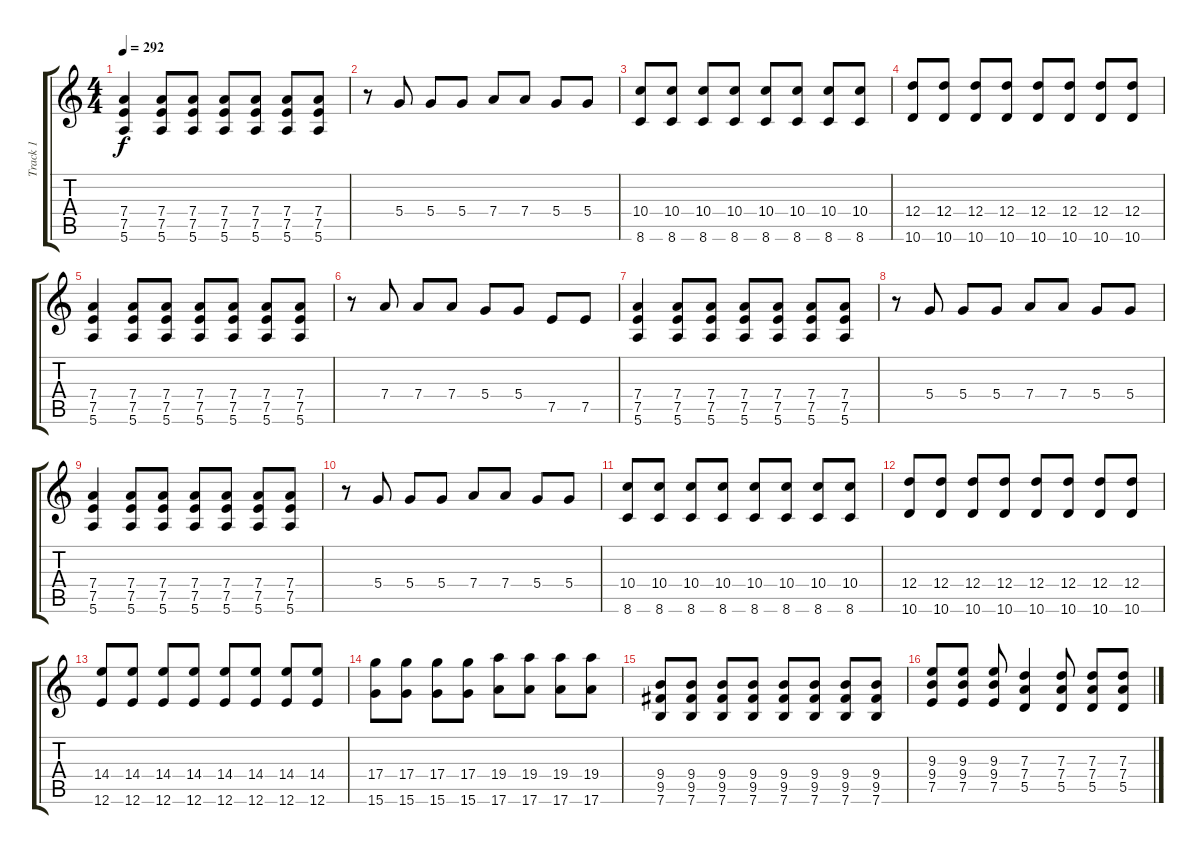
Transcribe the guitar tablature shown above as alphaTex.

\track ("Track 1" "Track 1") {instrument distortionguitar}
\staff {score tabs}
\tuning (E4 B3 G3 D3 A2 E2) {hide}
\ts (4 4)
\tempo 292
\clef g2
\ks c
(7.4 7.5 5.6).4{dy f} (7.4 7.5 5.6).8 (7.4 7.5 5.6).8 (7.4 7.5 5.6).8 (7.4 7.5 5.6).8 (7.4 7.5 5.6).8 (7.4 7.5 5.6).8 |
r.8 5.4.8 5.4.8 5.4.8 7.4.8 7.4.8 5.4.8 5.4.8 |
(10.4 8.6).8 (10.4 8.6).8 (10.4 8.6).8 (10.4 8.6).8 (10.4 8.6).8 (10.4 8.6).8 (10.4 8.6).8 (10.4 8.6).8 |
(12.4 10.6).8 (12.4 10.6).8 (12.4 10.6).8 (12.4 10.6).8 (12.4 10.6).8 (12.4 10.6).8 (12.4 10.6).8 (12.4 10.6).8 |
(7.4 7.5 5.6).4 (7.4 7.5 5.6).8 (7.4 7.5 5.6).8 (7.4 7.5 5.6).8 (7.4 7.5 5.6).8 (7.4 7.5 5.6).8 (7.4 7.5 5.6).8 |
r.8 7.4.8 7.4.8 7.4.8 5.4.8 5.4.8 7.5.8 7.5.8 |
(7.4 7.5 5.6).4 (7.4 7.5 5.6).8 (7.4 7.5 5.6).8 (7.4 7.5 5.6).8 (7.4 7.5 5.6).8 (7.4 7.5 5.6).8 (7.4 7.5 5.6).8 |
r.8 5.4.8 5.4.8 5.4.8 7.4.8 7.4.8 5.4.8 5.4.8 |
(7.4 7.5 5.6).4 (7.4 7.5 5.6).8 (7.4 7.5 5.6).8 (7.4 7.5 5.6).8 (7.4 7.5 5.6).8 (7.4 7.5 5.6).8 (7.4 7.5 5.6).8 |
r.8 5.4.8 5.4.8 5.4.8 7.4.8 7.4.8 5.4.8 5.4.8 |
(10.4 8.6).8 (10.4 8.6).8 (10.4 8.6).8 (10.4 8.6).8 (10.4 8.6).8 (10.4 8.6).8 (10.4 8.6).8 (10.4 8.6).8 |
(12.4 10.6).8 (12.4 10.6).8 (12.4 10.6).8 (12.4 10.6).8 (12.4 10.6).8 (12.4 10.6).8 (12.4 10.6).8 (12.4 10.6).8 |
(14.4 12.6).8 (14.4 12.6).8 (14.4 12.6).8 (14.4 12.6).8 (14.4 12.6).8 (14.4 12.6).8 (14.4 12.6).8 (14.4 12.6).8 |
(17.4 15.6).8 (17.4 15.6).8 (17.4 15.6).8 (17.4 15.6).8 (19.4 17.6).8 (19.4 17.6).8 (19.4 17.6).8 (19.4 17.6).8 |
(9.4 9.5 7.6).8 (9.4 9.5 7.6).8 (9.4 9.5 7.6).8 (9.4 9.5 7.6).8 (9.4 9.5 7.6).8 (9.4 9.5 7.6).8 (9.4 9.5 7.6).8 (9.4 9.5 7.6).8 |
(9.3 9.4 7.5).8 (9.3 9.4 7.5).8 (9.3 9.4 7.5).8 (7.3 7.4 5.5).4 (7.3 7.4 5.5).8 (7.3 7.4 5.5).8 (7.3 7.4 5.5).8
